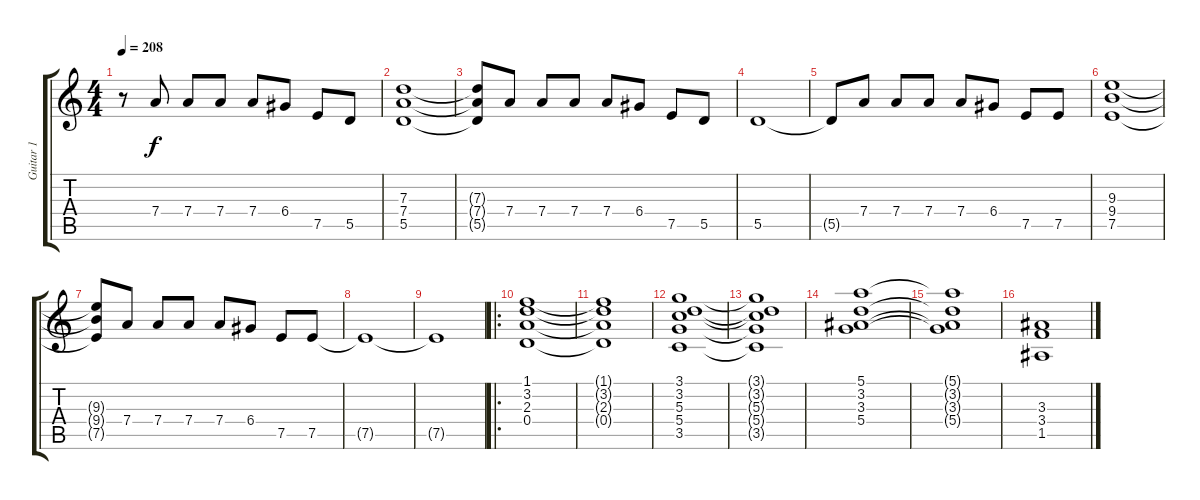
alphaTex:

\track ("Guitar 1" "Guitar 1") {instrument distortionguitar}
\staff {score tabs}
\tuning (E4 B3 G3 D3 A2 E2) {hide}
\ts (4 4)
\tempo 208
\clef g2
\ks c
r.8{dy f} 7.4.8 7.4.8 7.4.8 7.4.8 6.4.8 7.5.8 5.5.8 |
(7.3 7.4 5.5).1 |
(7.3{t} 7.4{t} 5.5{t}).8 7.4.8 7.4.8 7.4.8 7.4.8 6.4.8 7.5.8 5.5.8 |
5.5.1 |
5.5{t}.8 7.4.8 7.4.8 7.4.8 7.4.8 6.4.8 7.5.8 7.5.8 |
(9.3 9.4 7.5).1 |
(9.3{t} 9.4{t} 7.5{t}).8 7.4.8 7.4.8 7.4.8 7.4.8 6.4.8 7.5.8 7.5.8 |
7.5{t}.1 |
7.5{t}.1 |
\ro
(1.1 3.2 2.3 0.4).1 |
(1.1{t} 3.2{t} 2.3{t} 0.4{t}).1 |
(3.1 3.2 5.3 5.4 3.5).1 |
(3.1{t} 3.2{t} 5.3{t} 5.4{t} 3.5{t}).1 |
(5.1 3.2 3.3 5.4).1 |
(5.1{t} 3.2{t} 3.3{t} 5.4{t}).1 |
(3.3 3.4 1.5).1
